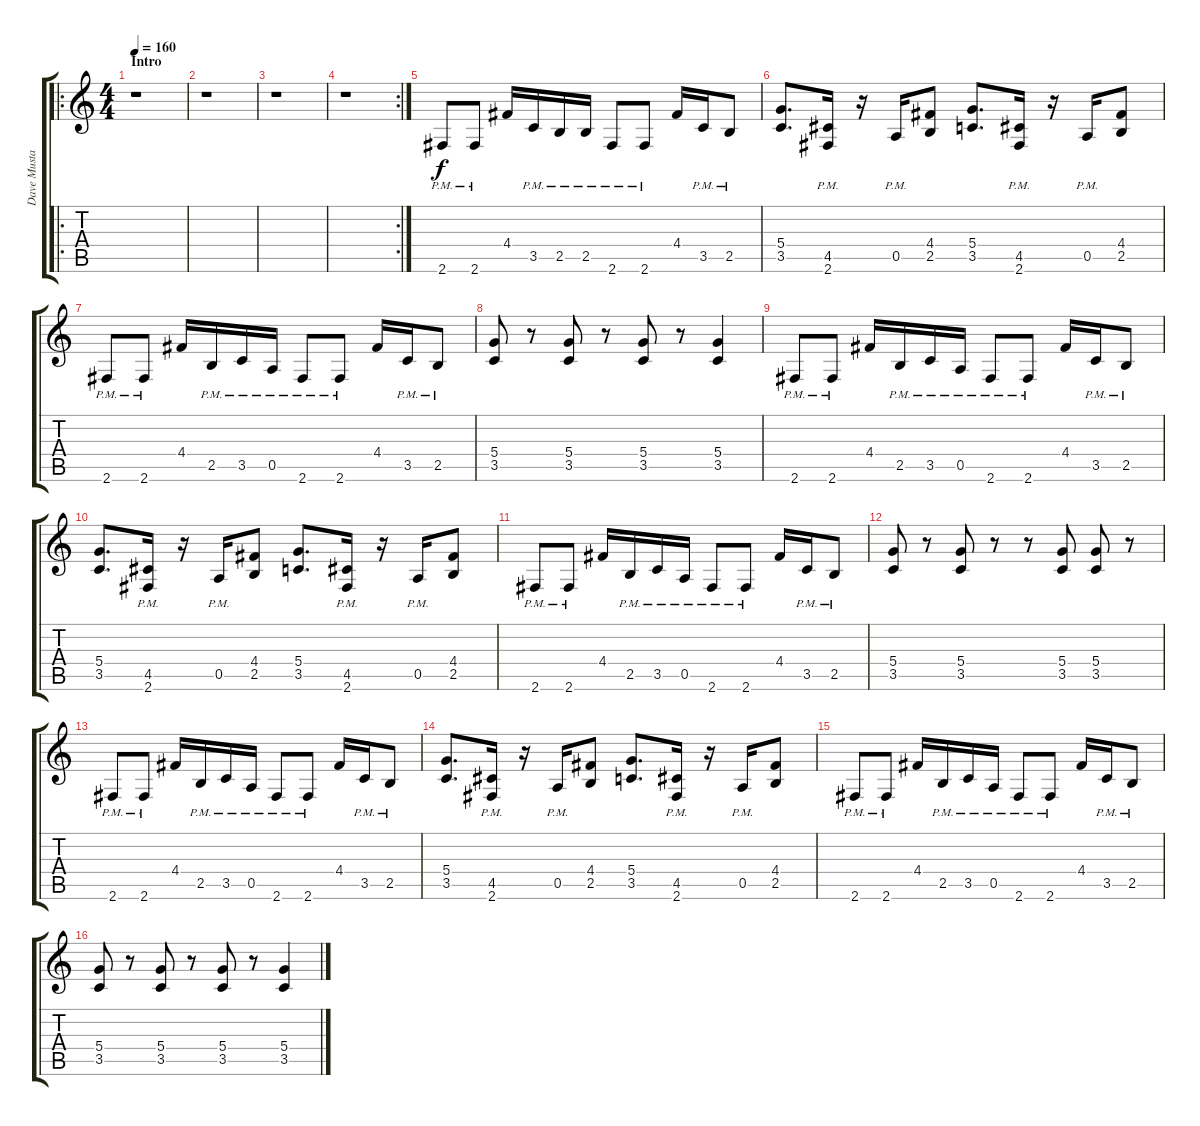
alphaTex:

\track ("Dave Mustaine" "Dave Musta") {instrument distortionguitar}
\staff {score tabs}
\tuning (E4 B3 G3 D3 A2 E2) {hide}
\ro
\ts (4 4)
\section ("" "Intro")
\tempo 160
\clef g2
\ks c
r.1{dy f instrument distortionguitar} |
r.1 |
r.1 |
\rc 2
r.1 |
2.6{pm}.8 2.6{pm}.8 4.4.16 3.5{pm}.16 2.5{pm}.16 2.5{pm}.16 2.6{pm}.8 2.6{pm}.8 4.4.16 3.5{pm}.16 2.5{pm}.8 |
(5.4 3.5).8{d} (4.5 2.6{pm}).16 r.16 0.5{pm}.16 (4.4 2.5).8 (5.4 3.5).8{d} (4.5 2.6{pm}).16 r.16 0.5{pm}.16 (4.4 2.5).8 |
2.6{pm}.8 2.6{pm}.8 4.4.16 2.5{pm}.16 3.5{pm}.16 0.5{pm}.16 2.6{pm}.8 2.6{pm}.8 4.4.16 3.5{pm}.16 2.5{pm}.8 |
(5.4 3.5).8 r.8 (5.4 3.5).8 r.8 (5.4 3.5).8 r.8 (5.4 3.5).4 |
2.6{pm}.8 2.6{pm}.8 4.4.16 2.5{pm}.16 3.5{pm}.16 0.5{pm}.16 2.6{pm}.8 2.6{pm}.8 4.4.16 3.5{pm}.16 2.5{pm}.8 |
(5.4 3.5).8{d} (4.5 2.6{pm}).16 r.16 0.5{pm}.16 (4.4 2.5).8 (5.4 3.5).8{d} (4.5 2.6{pm}).16 r.16 0.5{pm}.16 (4.4 2.5).8 |
2.6{pm}.8 2.6{pm}.8 4.4.16 2.5{pm}.16 3.5{pm}.16 0.5{pm}.16 2.6{pm}.8 2.6{pm}.8 4.4.16 3.5{pm}.16 2.5{pm}.8 |
(5.4 3.5).8 r.8 (5.4 3.5).8 r.8 r.8 (5.4 3.5).8 (5.4 3.5).8 r.8 |
2.6{pm}.8 2.6{pm}.8 4.4.16 2.5{pm}.16 3.5{pm}.16 0.5{pm}.16 2.6{pm}.8 2.6{pm}.8 4.4.16 3.5{pm}.16 2.5{pm}.8 |
(5.4 3.5).8{d} (4.5 2.6{pm}).16 r.16 0.5{pm}.16 (4.4 2.5).8 (5.4 3.5).8{d} (4.5 2.6{pm}).16 r.16 0.5{pm}.16 (4.4 2.5).8 |
2.6{pm}.8 2.6{pm}.8 4.4.16 2.5{pm}.16 3.5{pm}.16 0.5{pm}.16 2.6{pm}.8 2.6{pm}.8 4.4.16 3.5{pm}.16 2.5{pm}.8 |
(5.4 3.5).8 r.8 (5.4 3.5).8 r.8 (5.4 3.5).8 r.8 (5.4 3.5).4
